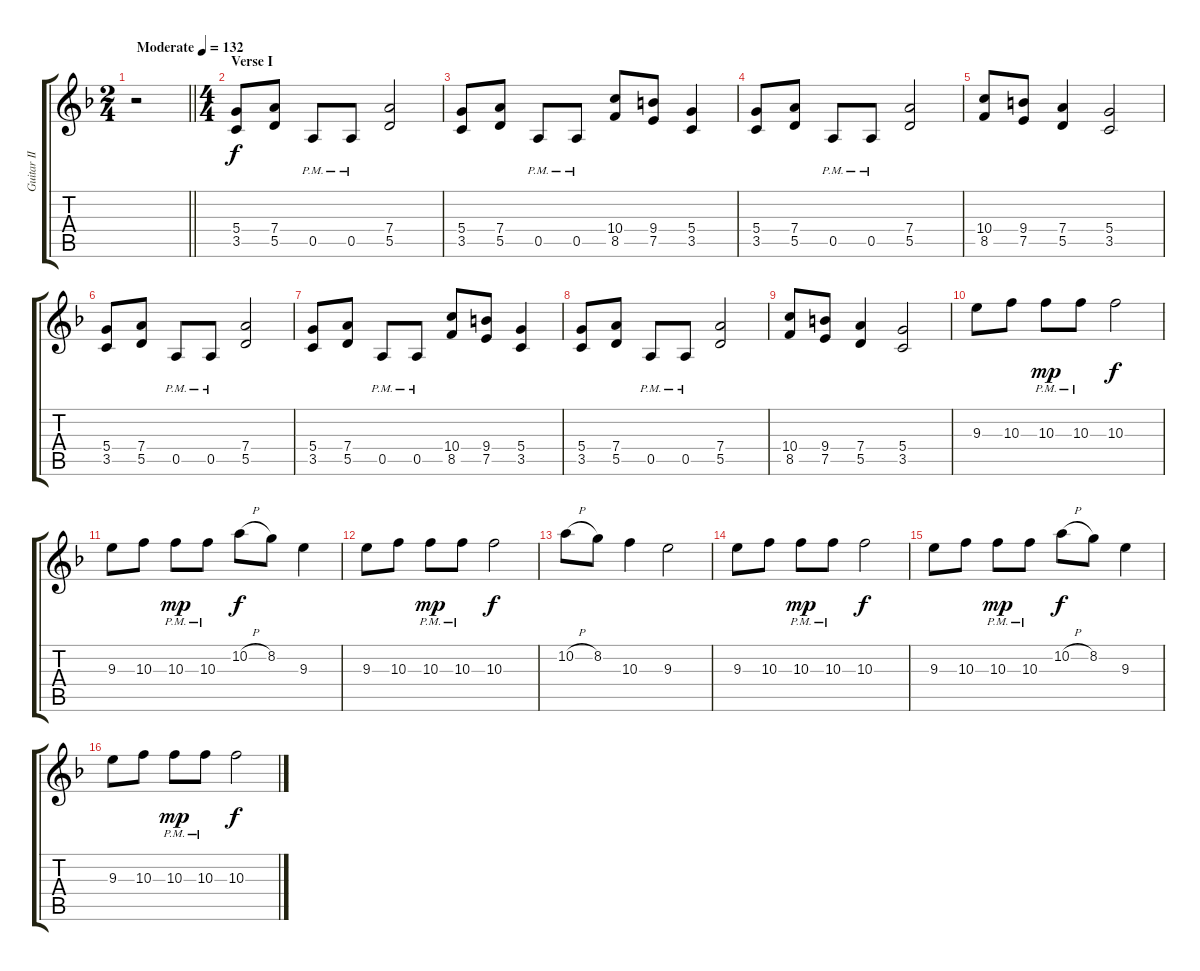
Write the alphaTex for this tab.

\track ("Guitar II" "Guitar II") {instrument distortionguitar}
\staff {score tabs}
\tuning (E4 B3 G3 D3 A2 E2) {hide}
\ts (2 4)
\tempo (132 "Moderate")
\clef g2
\barLineRight lightlight
\ks dminor
r.2{dy f instrument distortionguitar} |
\ts (4 4)
\section ("" "Verse I")
(5.4 3.5).8{volume 8 balance 16} (7.4 5.5).8 0.5{pm}.8 0.5{pm}.8 (7.4 5.5).2 |
(5.4 3.5).8 (7.4 5.5).8 0.5{pm}.8 0.5{pm}.8 (10.4 8.5).8 (9.4 7.5).8 (5.4 3.5).4 |
(5.4 3.5).8 (7.4 5.5).8 0.5{pm}.8 0.5{pm}.8 (7.4 5.5).2 |
(10.4 8.5).8 (9.4 7.5).8 (7.4 5.5).4 (5.4 3.5).2 |
(5.4 3.5).8 (7.4 5.5).8 0.5{pm}.8 0.5{pm}.8 (7.4 5.5).2 |
(5.4 3.5).8 (7.4 5.5).8 0.5{pm}.8 0.5{pm}.8 (10.4 8.5).8 (9.4 7.5).8 (5.4 3.5).4 |
(5.4 3.5).8 (7.4 5.5).8 0.5{pm}.8 0.5{pm}.8 (7.4 5.5).2 |
(10.4 8.5).8 (9.4 7.5).8 (7.4 5.5).4 (5.4 3.5).2 |
9.3.8{volume 13 balance 8} 10.3.8 10.3{pm}.8{dy mp} 10.3{pm}.8 10.3.2{dy f} |
9.3.8 10.3.8 10.3{pm}.8{dy mp} 10.3{pm}.8 10.2{h}.8{dy f} 8.2.8 9.3.4 |
9.3.8 10.3.8 10.3{pm}.8{dy mp} 10.3{pm}.8 10.3.2{dy f} |
10.2{h}.8 8.2.8 10.3.4 9.3.2 |
9.3.8 10.3.8 10.3{pm}.8{dy mp} 10.3{pm}.8 10.3.2{dy f} |
9.3.8 10.3.8 10.3{pm}.8{dy mp} 10.3{pm}.8 10.2{h}.8{dy f} 8.2.8 9.3.4 |
9.3.8 10.3.8 10.3{pm}.8{dy mp} 10.3{pm}.8 10.3.2{dy f}
